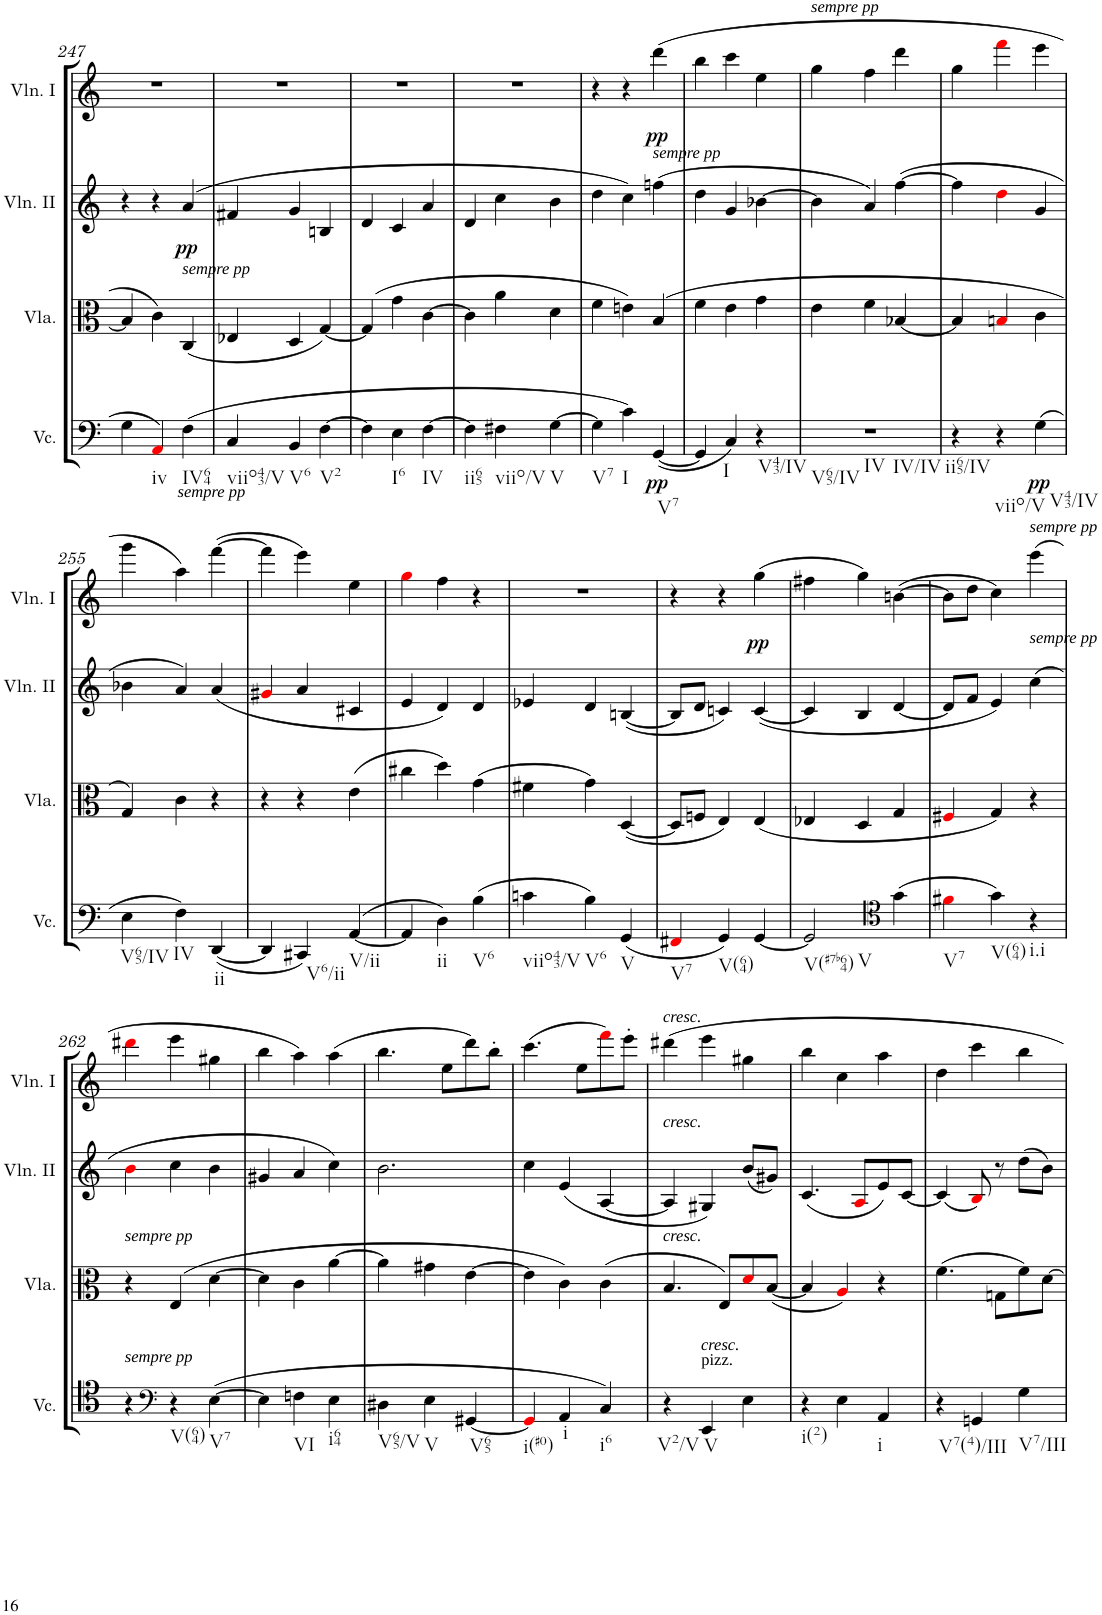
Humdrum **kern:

**kern	**dynam	**kern	**kern	**dynam	**kern	**dynam
*part4	*part4	*part3	*part2	*part2	*part1	*part1
*staff4	*staff4	*staff3	*staff2	*staff2	*staff1	*staff1
*I"Violoncello	*	*I"Viola	*I"Violin II	*	*I"Violin I	*
*I'Vc.	*	*I'Vla.	*I'Vln. II	*	*I'Vln. I	*
!!LO:PB:g=z
*clefF4	*	*clefC3	*clefG2	*	*clefG2	*
*k[]	*	*k[]	*k[]	*	*k[]	*
*M3/4	*	*M3/4	*M3/4	*	*M3/4	*
=247	=247	=247	=247	=247	=247	=247
4G\	.	4B/]	4r	.	2.r	.
!LO:TX:b:t=iv	!	!	!	!	!	!
4AAi/	.	4c\	4r	.	.	.
!	!	!LO:TX:a:i:t=sempre pp	!	!	!	!
!LO:TX:b:i:t=sempre pp	!	!	!	!	!	!
!LO:TX:b:t=IV64	!	!	!	!	!	!
!	!	!	!	!LO:DY:b	!	!
(4F\	.	(4C/	(4a/	pp	.	.
=248	=248	=248	=248	=248	=248	=248
!LO:TX:b:t=viio43/V	!	!	!	!	!	!
4C/	.	4E-X/	4f#X/	.	2.r	.
!LO:TX:b:t=V6	!	!	!	!	!	!
4BB/	.	4D/	4g/	.	.	.
!LO:TX:b:t=V2	!	!	!	!	!	!
[4F\	.	[4G/)	4Bn/	.	.	.
=249	=249	=249	=249	=249	=249	=249
4F\]	.	(4G/]	4d/	.	2.r	.
!LO:TX:b:t=I6	!	!	!	!	!	!
4E\	.	4g\	4c/	.	.	.
!LO:TX:b:t=IV	!	!	!	!	!	!
[4F\	.	[4c\	4a/	.	.	.
=250	=250	=250	=250	=250	=250	=250
!LO:TX:b:t=ii65	!	!	!	!	!	!
4F\]	.	4c\]	4d/	.	2.r	.
!LO:TX:b:t=viio/V	!	!	!	!	!	!
4F#X\	.	4a\	4cc\	.	.	.
!LO:TX:b:t=V	!	!	!	!	!	!
[4G\	.	4d\	4b\	.	.	.
=251	=251	=251	=251	=251	=251	=251
!LO:TX:b:t=V7	!	!	!	!	!	!
4G\]	.	4f\	4dd\	.	4r	.
!LO:TX:b:t=I	!	!	!	!	!	!
4c\)	.	4en\)	4cc\)	.	4r	.
!	!	!	!LO:TX:a:i:t=sempre pp	!	!	!
!LO:TX:b:t=V7	!	!	!	!	!	!
!	!LO:DY:b	!	!	!	!	!LO:DY:b
([4GG/	pp	(4B/	(4ffn\	.	(4ddd\	pp
=252	=252	=252	=252	=252	=252	=252
4GG/]	.	4f\	4dd\	.	4bb\	.
!LO:TX:b:t=I	!	!	!	!	!	!
4C/)	.	4e\	4g/	.	4ccc\	.
!LO:TX:b:t=V43/IV	!	!	!	!	!	!
4r	.	4g\	[4b-X\	.	4ee\	.
=253	=253	=253	=253	=253	=253	=253
!	!	!	!	!	!LO:TX:a:i:t=sempre pp	!
!LO:TX:b:t=V65/IV	!	!	!	!	!	!
!LO:TX:b:t=IV	!	!	!	!	!	!
!LO:TX:b:t=IV/IV	!	!	!	!	!	!
2.r	.	4e\	4b-\]	.	4gg\	.
.	.	4f\	4a/)	.	4ff\	.
.	.	[4B-X/	([4ff\	.	4ddd\	.
=254	=254	=254	=254	=254	=254	=254
!LO:TX:b:t=ii65/IV	!	!	!	!	!	!
4r	.	4B-/]	4ff\]	.	4gg\	.
!LO:TX:b:t=viio/V	!	!	!	!	!	!
4r	.	4Bni/	4ddi\	.	4fffi\	.
!LO:TX:b:t=V43/IV	!	!	!	!	!	!
!	!LO:DY:b	!	!	!	!	!
(4G\	pp	4c\	4g/	.	4eee\	.
!!LO:LB:g=z
=255	=255	=255	=255	=255	=255	=255
!LO:TX:b:t=V65/IV	!	!	!	!	!	!
4E\	.	4G/)	4b-X\	.	4ggg\	.
!LO:TX:b:t=IV	!	!	!	!	!	!
4F\)	.	4c\	4a/)	.	4aa\)	.
!LO:TX:b:t=ii	!	!	!	!	!	!
([4DD/	.	4r	(4a/	.	([4fff\	.
=256	=256	=256	=256	=256	=256	=256
4DD/]	.	4r	4g#Xi/	.	4fff\]	.
!LO:TX:b:t=V6/ii	!	!	!	!	!	!
4CC#X/)	.	4r	4a/	.	4eee\)	.
!LO:TX:b:t=V/ii	!	!	!	!	!	!
([4AA/	.	(4e\	4c#X/	.	4ee\	.
=257	=257	=257	=257	=257	=257	=257
4AA/]	.	4cc#X\	4e/	.	4ggi\	.
!LO:TX:b:t=ii	!	!	!	!	!	!
4D\)	.	4dd\)	4d/)	.	4ff\	.
!LO:TX:b:t=V6	!	!	!	!	!	!
(4B\	.	(4g\	4d/	.	4r	.
=258	=258	=258	=258	=258	=258	=258
!LO:TX:b:t=viio43/V	!	!	!	!	!	!
4cn\	.	4f#X\	4e-X/	.	2.r	.
!LO:TX:b:t=V6	!	!	!	!	!	!
4B\)	.	4g\)	4d/	.	.	.
!LO:TX:b:t=V	!	!	!	!	!	!
(4GG/	.	([4D/	([4Bn/	.	.	.
=259	=259	=259	=259	=259	=259	=259
!LO:TX:b:t=V7	!	!	!	!	!	!
4FF#Xi/	.	8D/L]	8B/L]	.	4r	.
.	.	8Fn/J	8d/J	.	.	.
!LO:TX:b:t=V(64)	!	!	!	!	!	!
4GG/)	.	4E/)	4cn/)	.	4r	.
!	!	!	!	!	!	!LO:DY:b
[4GG/	.	(4E/	([4c/	.	(4gg\	pp
=260	=260	=260	=260	=260	=260	=260
!LO:TX:b:t=V(#7b64)	!	!	!	!	!	!
!LO:TX:b:t=V	!	!	!	!	!	!
2GG/]	.	4E-X/	4c/]	.	4ff#X\	.
.	.	4D/	4B/	.	4gg\)	.
*clefC4	*	*	*	*	*	*
(4g\	.	4G/	[4d/	.	([4bn\	.
=261	=261	=261	=261	=261	=261	=261
!LO:TX:b:t=V7	!	!	!	!	!	!
4f#Xi\	.	4F#Xi/	8d/L]	.	8b\L]	.
.	.	.	8f/J	.	8dd\J	.
!LO:TX:b:t=V(64)	!	!	!	!	!	!
4g\)	.	4G/)	4e/)	.	4cc\)	.
!	!	!	!	!	!LO:TX:a:i:t=sempre pp	!
!	!	!	!LO:TX:a:i:t=sempre pp	!	!	!
!LO:TX:b:t=i.i	!	!	!	!	!	!
4r	.	4r	(4cc\	.	(4eee\	.
!!LO:LB:g=z
=262	=262	=262	=262	=262	=262	=262
!	!	!LO:TX:a:i:t=sempre pp	!	!	!	!
!LO:TX:a:i:t=sempre pp	!	!	!	!	!	!
4r	.	4r	4bi\	.	4ddd#Xi\	.
*clefF4	*	*	*	*	*	*
!LO:TX:b:t=V(64)	!	!	!	!	!	!
4r	.	(4E/	4cc\	.	4eee\	.
!LO:TX:b:t=V7	!	!	!	!	!	!
([4E\	.	[4d\	4b\	.	4gg#X\	.
=263	=263	=263	=263	=263	=263	=263
4E\]	.	4d\]	4g#X/	.	4bb\	.
!LO:TX:b:t=VI	!	!	!	!	!	!
4Fn\	.	4c\	4a/	.	4aa\)	.
!LO:TX:b:t=i64	!	!	!	!	!	!
4E\	.	[4a\	4cc\)	.	(4aa\	.
=264	=264	=264	=264	=264	=264	=264
!LO:TX:b:t=V65/V	!	!	!	!	!	!
4D#X\	.	4a\]	2.b\	.	4.bb\	.
!LO:TX:b:t=V	!	!	!	!	!	!
4E\	.	4g#X\	.	.	.	.
.	.	.	.	.	8ee\L	.
!LO:TX:b:t=V65	!	!	!	!	!	!
[4GG#X/	.	[4e\	.	.	8ddd\)	.
.	.	.	.	.	8bb'\J	.
=265	=265	=265	=265	=265	=265	=265
!LO:TX:b:t=i(#0)	!	!	!	!	!	!
4GG#i/]	.	4e\]	4cc\	.	(4.ccc\	.
!LO:TX:b:t=i	!	!	!	!	!	!
4AA/	.	4c\)	(4e/	.	.	.
.	.	.	.	.	8ee\L	.
!LO:TX:b:t=i6	!	!	!	!	!	!
4C/)	.	(4c\	[4A/	.	8fffi\)	.
.	.	.	.	.	8eee'\J	.
=266	=266	=266	=266	=266	=266	=266
!	!	!	!	!	!LO:TX:a:i:t=cresc.	!
!	!	!	!LO:TX:a:i:t=cresc.	!	!	!
!	!	!LO:TX:a:i:t=cresc.	!	!	!	!
!LO:TX:b:t=V2/V	!	!	!	!	!	!
4r	.	4.B/	4A/]	.	4ddd#X\	.
!LO:TX:a:t=pizz.	!	!	!	!	!	!
!LO:TX:a:i:t=cresc.	!	!	!	!	!	!
!LO:TX:b:t=V	!	!	!	!	!	!
4EE/	.	.	4G#X/)	.	4eee\	.
.	.	8E/L)	.	.	.	.
4E\	.	8di/	(8b/L	.	4gg#X\	.
.	.	([8B/J	8g#X/J)	.	.	.
=267	=267	=267	=267	=267	=267	=267
!LO:TX:b:t=i(2)	!	!	!	!	!	!
4r	.	4B/]	(4.c/	.	4bb\	.
4E\	.	4Ai/)	.	.	4cc\	.
.	.	.	8Ai/L	.	.	.
!LO:TX:b:t=i	!	!	!	!	!	!
4AA/	.	4r	8e/)	.	4aa\	.
.	.	.	[8c/J	.	.	.
=268	=268	=268	=268	=268	=268	=268
!LO:TX:b:t=V7(4)/III	!	!	!	!	!	!
4r	.	(4.f\	(4c/]	.	4dd\	.
4GGn/	.	.	8Bi/)	.	4ccc\	.
.	.	8Gn\L	8r	.	.	.
!LO:TX:b:t=V7/III	!	!	!	!	!	!
4G\	.	8f\)	(8dd\L	.	4bb\	.
.	.	[8d\J	8b\J)	.	.	.
=	=	=	=	=	=	=
*-	*-	*-	*-	*-	*-	*-
